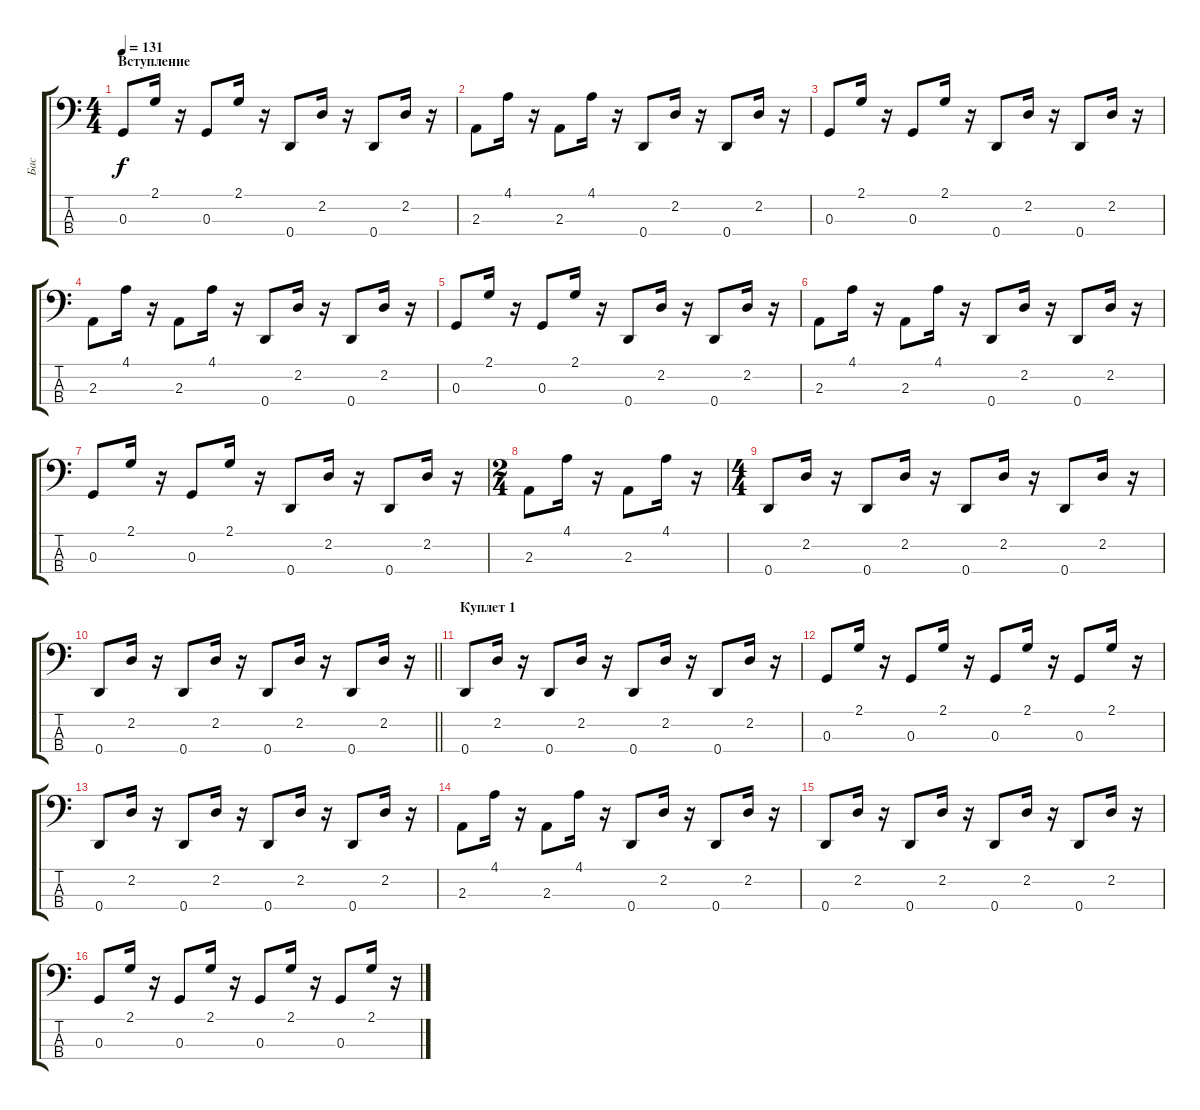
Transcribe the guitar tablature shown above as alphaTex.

\track ("Бас" "Бас") {instrument electricbasspick}
\staff {score tabs}
\tuning (F2 C2 G1 D1) {hide}
\ts (4 4)
\section ("" "Вступление")
\tempo 131
\clef f4
\ks c
0.3.8{dy f instrument electricbasspick} 2.1.16 r.16 0.3.8 2.1.16 r.16 0.4.8 2.2.16 r.16 0.4.8 2.2.16 r.16 |
2.3.8 4.1.16 r.16 2.3.8 4.1.16 r.16 0.4.8 2.2.16 r.16 0.4.8 2.2.16 r.16 |
0.3.8 2.1.16 r.16 0.3.8 2.1.16 r.16 0.4.8 2.2.16 r.16 0.4.8 2.2.16 r.16 |
2.3.8 4.1.16 r.16 2.3.8 4.1.16 r.16 0.4.8 2.2.16 r.16 0.4.8 2.2.16 r.16 |
0.3.8 2.1.16 r.16 0.3.8 2.1.16 r.16 0.4.8 2.2.16 r.16 0.4.8 2.2.16 r.16 |
2.3.8 4.1.16 r.16 2.3.8 4.1.16 r.16 0.4.8 2.2.16 r.16 0.4.8 2.2.16 r.16 |
0.3.8 2.1.16 r.16 0.3.8 2.1.16 r.16 0.4.8 2.2.16 r.16 0.4.8 2.2.16 r.16 |
\ts (2 4)
2.3.8 4.1.16 r.16 2.3.8 4.1.16 r.16 |
\ts (4 4)
0.4.8 2.2.16 r.16 0.4.8 2.2.16 r.16 0.4.8 2.2.16 r.16 0.4.8 2.2.16 r.16 |
\barLineRight lightlight
0.4.8 2.2.16 r.16 0.4.8 2.2.16 r.16 0.4.8 2.2.16 r.16 0.4.8 2.2.16 r.16 |
\section ("" "Куплет 1")
0.4.8 2.2.16 r.16 0.4.8 2.2.16 r.16 0.4.8 2.2.16 r.16 0.4.8 2.2.16 r.16 |
0.3.8 2.1.16 r.16 0.3.8 2.1.16 r.16 0.3.8 2.1.16 r.16 0.3.8 2.1.16 r.16 |
0.4.8 2.2.16 r.16 0.4.8 2.2.16 r.16 0.4.8 2.2.16 r.16 0.4.8 2.2.16 r.16 |
2.3.8 4.1.16 r.16 2.3.8 4.1.16 r.16 0.4.8 2.2.16 r.16 0.4.8 2.2.16 r.16 |
0.4.8 2.2.16 r.16 0.4.8 2.2.16 r.16 0.4.8 2.2.16 r.16 0.4.8 2.2.16 r.16 |
0.3.8 2.1.16 r.16 0.3.8 2.1.16 r.16 0.3.8 2.1.16 r.16 0.3.8 2.1.16 r.16
